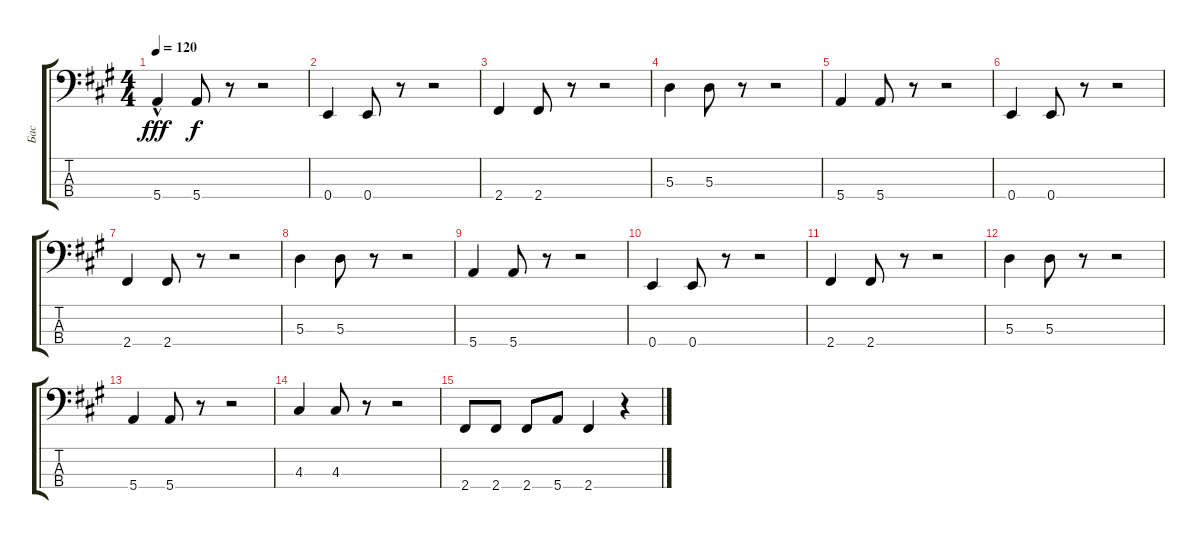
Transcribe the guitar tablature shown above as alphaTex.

\track ("Бас" "Бас") {instrument electricbasspick}
\staff {score tabs}
\tuning (G2 D2 A1 E1) {hide}
\ts (4 4)
\tempo 120
\clef f4
\ks a
5.4{hac}.4{dy fff} 5.4.8{dy f} r.8 r.2 |
0.4.4 0.4.8 r.8 r.2 |
2.4.4 2.4.8 r.8 r.2 |
5.3.4 5.3.8 r.8 r.2 |
5.4.4 5.4.8 r.8 r.2 |
0.4.4 0.4.8 r.8 r.2 |
2.4.4 2.4.8 r.8 r.2 |
5.3.4 5.3.8 r.8 r.2 |
5.4.4 5.4.8 r.8 r.2 |
0.4.4 0.4.8 r.8 r.2 |
2.4.4 2.4.8 r.8 r.2 |
5.3.4 5.3.8 r.8 r.2 |
5.4.4 5.4.8 r.8 r.2 |
4.3.4 4.3.8 r.8 r.2 |
2.4.8 2.4.8 2.4.8 5.4.8 2.4.4 r.4
